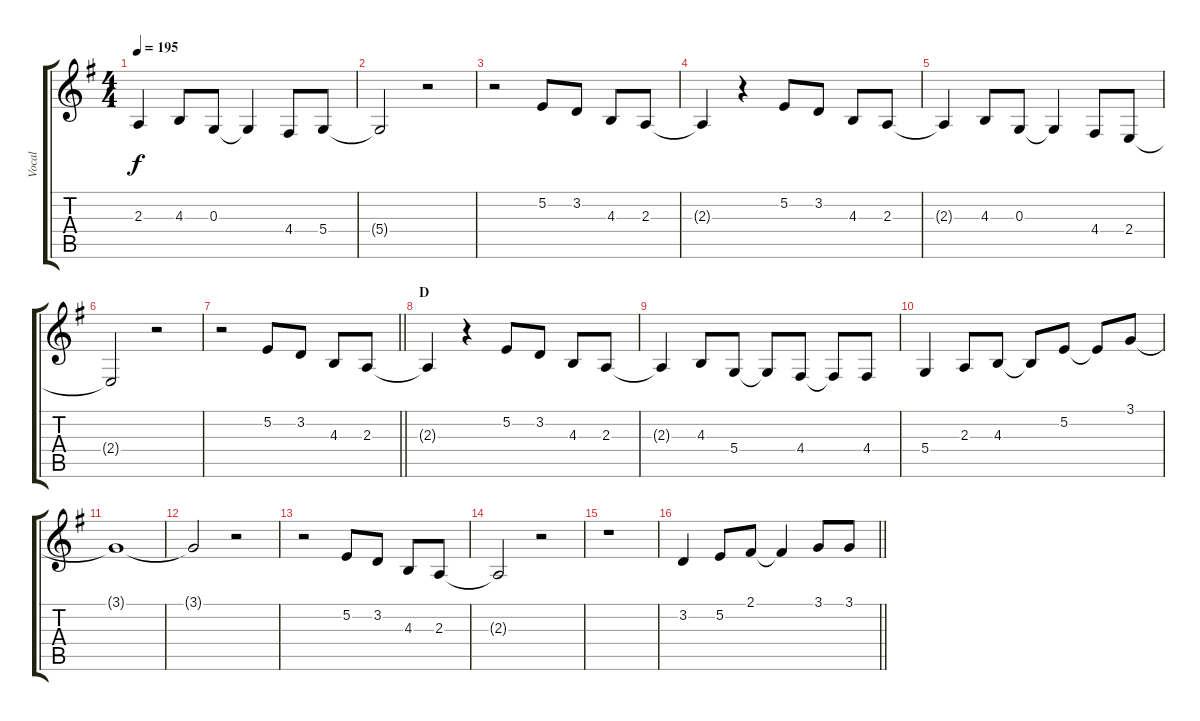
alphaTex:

\track ("Vocal" "Vocal") {instrument altosax}
\staff {score tabs}
\tuning (E4 B3 G3 D3 A2 E2) {hide}
\ts (4 4)
\tempo 195
\clef g2
\ks g
2.3{t}.4{dy f} 4.3.8 0.3.8 0.3{t}.4 4.4.8 5.4.8 |
5.4{t}.2 r.2 |
r.2 5.2.8 3.2.8 4.3.8 2.3.8 |
2.3{t}.4 r.4 5.2.8 3.2.8 4.3.8 2.3.8 |
2.3{t}.4 4.3.8 0.3.8 0.3{t}.4 4.4.8 2.4.8 |
2.4{t}.2 r.2 |
\barLineRight lightlight
r.2 5.2.8 3.2.8 4.3.8 2.3.8 |
\section ("" "D")
2.3{t}.4 r.4 5.2.8 3.2.8 4.3.8 2.3.8 |
2.3{t}.4 4.3.8 5.4.8 5.4{t}.8 4.4.8 4.4{t}.8 4.4.8 |
5.4.4 2.3.8 4.3.8 4.3{t}.8 5.2.8 5.2{t}.8 3.1.8 |
3.1{t}.1 |
3.1{t}.2 r.2 |
r.2 5.2.8 3.2.8 4.3.8 2.3.8 |
2.3{t}.2 r.2 |
r.1 |
\barLineRight lightlight
3.2.4 5.2.8 2.1.8 2.1{t}.4 3.1.8 3.1.8
